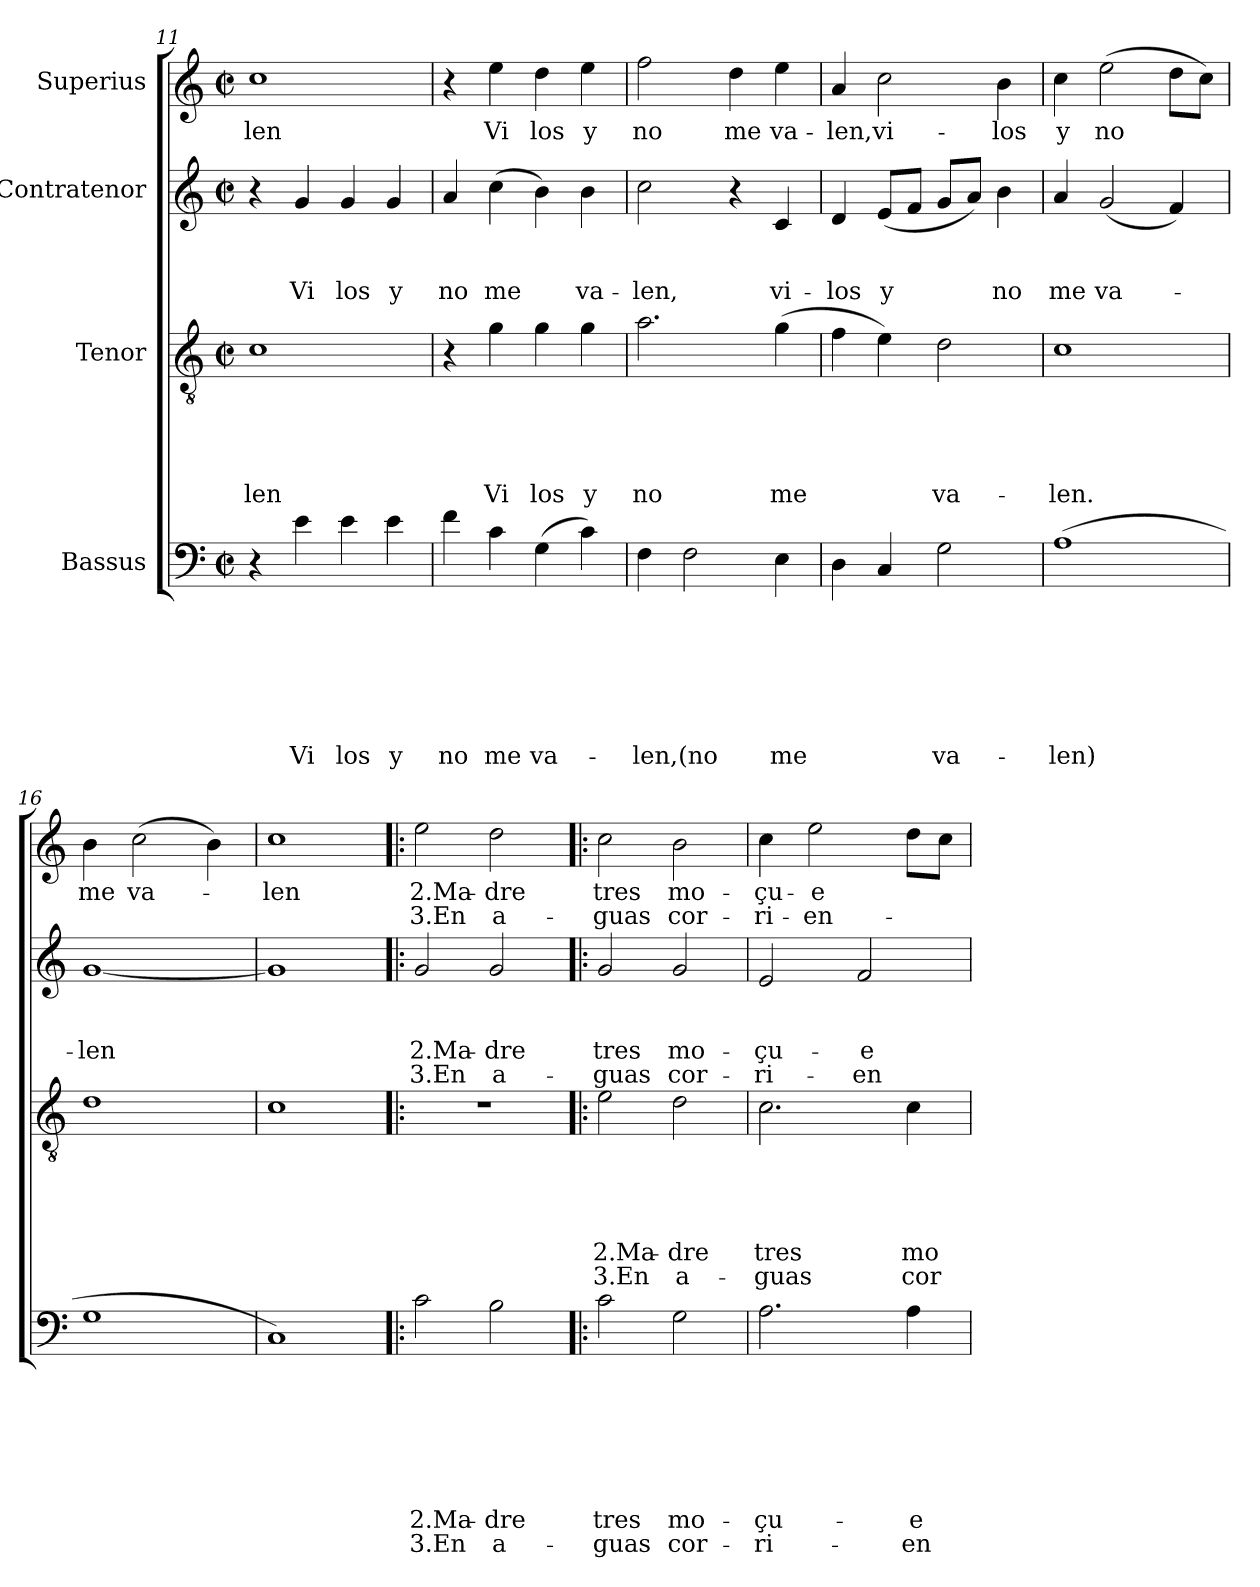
**kern	**text	**text	**text	**text	**text	**text	**text	**text	**kern	**text	**text	**text	**text	**text	**text	**kern	**text	**text	**text	**text	**kern	**text	**text
*part4	*part4	*part4	*part4	*part4	*part4	*part4	*part4	*part4	*part3	*part3	*part3	*part3	*part3	*part3	*part3	*part2	*part2	*part2	*part2	*part2	*part1	*part1	*part1
*staff4	*staff4	*staff4	*staff4	*staff4	*staff4	*staff4	*staff4	*staff4	*staff3	*staff3	*staff3	*staff3	*staff3	*staff3	*staff3	*staff2	*staff2	*staff2	*staff2	*staff2	*staff1	*staff1	*staff1
*I"Bassus	*	*	*	*	*	*	*	*	*I"Tenor	*	*	*	*	*	*	*I"Contratenor	*	*	*	*	*I"Superius	*	*
*clefF4	*	*	*	*	*	*	*	*	*clefGv2	*	*	*	*	*	*	*clefG2	*	*	*	*	*clefG2	*	*
*k[]	*	*	*	*	*	*	*	*	*k[]	*	*	*	*	*	*	*k[]	*	*	*	*	*k[]	*	*
*C:	*	*	*	*	*	*	*	*	*C:	*	*	*	*	*	*	*C:	*	*	*	*	*C:	*	*
*M2/2	*	*	*	*	*	*	*	*	*M2/2	*	*	*	*	*	*	*M2/2	*	*	*	*	*M2/2	*	*
*met(c|)	*	*	*	*	*	*	*	*	*met(c|)	*	*	*	*	*	*	*met(c|)	*	*	*	*	*met(c|)	*	*
=11	=11	=11	=11	=11	=11	=11	=11	=11	=11	=11	=11	=11	=11	=11	=11	=11	=11	=11	=11	=11	=11	=11	=11
4r	.	.	.	.	.	.	.	.	1c	.	.	.	.	-len	.	4r	.	.	.	.	1cc	-len	.
4e\	.	.	.	.	.	.	Vi	.	.	.	.	.	.	.	.	4g/	.	.	Vi	.	.	.	.
4e\	.	.	.	.	.	.	los	.	.	.	.	.	.	.	.	4g/	.	.	los	.	.	.	.
4e\	.	.	.	.	.	.	y	.	.	.	.	.	.	.	.	4g/	.	.	y	.	.	.	.
!!LO:LB:g=z
=12	=12	=12	=12	=12	=12	=12	=12	=12	=12	=12	=12	=12	=12	=12	=12	=12	=12	=12	=12	=12	=12	=12	=12
4f\	.	.	.	.	.	.	no	.	4r	.	.	.	.	.	.	4a/	.	.	no	.	4r	.	.
4c\	.	.	.	.	.	.	me	.	4g\	.	.	.	.	Vi	.	(4cc\	.	.	me	.	4ee\	Vi	.
(4G\	.	.	.	.	.	.	va-	.	4g\	.	.	.	.	los	.	4b\)	.	.	.	.	4dd\	los	.
4c\)	.	.	.	.	.	.	.	.	4g\	.	.	.	.	y	.	4b\	.	.	va-	.	4ee\	y	.
=13	=13	=13	=13	=13	=13	=13	=13	=13	=13	=13	=13	=13	=13	=13	=13	=13	=13	=13	=13	=13	=13	=13	=13
4F\	.	.	.	.	.	.	-len,	.	2.a\	.	.	.	.	no	.	2cc\	.	.	-len,	.	2ff\	no	.
2F\	.	.	.	.	.	.	(no	.	.	.	.	.	.	.	.	.	.	.	.	.	.	.	.
.	.	.	.	.	.	.	.	.	.	.	.	.	.	.	.	4r	.	.	.	.	4dd\	me	.
4E\	.	.	.	.	.	.	me	.	(4g\	.	.	.	.	me	.	4c/	.	.	vi-	.	4ee\	va-	.
=14	=14	=14	=14	=14	=14	=14	=14	=14	=14	=14	=14	=14	=14	=14	=14	=14	=14	=14	=14	=14	=14	=14	=14
4D\	.	.	.	.	.	.	.	.	4f\	.	.	.	.	.	.	4d/	.	.	-los	.	4a/	-len,	.
4C/	.	.	.	.	.	.	.	.	4e\)	.	.	.	.	.	.	(8e/L	.	.	y	.	2cc\	vi-	.
.	.	.	.	.	.	.	.	.	.	.	.	.	.	.	.	8f/J	.	.	.	.	.	.	.
2G\	.	.	.	.	.	.	va-	.	2d\	.	.	.	.	va-	.	8g/L	.	.	.	.	.	.	.
.	.	.	.	.	.	.	.	.	.	.	.	.	.	.	.	8a/J)	.	.	.	.	.	.	.
.	.	.	.	.	.	.	.	.	.	.	.	.	.	.	.	4b\	.	.	no	.	4b\	-los	.
=15	=15	=15	=15	=15	=15	=15	=15	=15	=15	=15	=15	=15	=15	=15	=15	=15	=15	=15	=15	=15	=15	=15	=15
(1A	.	.	.	.	.	.	-len)	.	1c	.	.	.	.	-len.	.	4a/	.	.	me	.	4cc\	y	.
.	.	.	.	.	.	.	.	.	.	.	.	.	.	.	.	(2g/	.	.	va-	.	(2ee\	no	.
.	.	.	.	.	.	.	.	.	.	.	.	.	.	.	.	4f/)	.	.	.	.	8dd\L	.	.
.	.	.	.	.	.	.	.	.	.	.	.	.	.	.	.	.	.	.	.	.	8cc\J)	.	.
!!LO:PB:g=z
=16	=16	=16	=16	=16	=16	=16	=16	=16	=16	=16	=16	=16	=16	=16	=16	=16	=16	=16	=16	=16	=16	=16	=16
1G	.	.	.	.	.	.	.	.	1d	.	.	.	.	.	.	[1g	.	.	-len	.	4b\	me	.
.	.	.	.	.	.	.	.	.	.	.	.	.	.	.	.	.	.	.	.	.	(2cc\	va-	.
.	.	.	.	.	.	.	.	.	.	.	.	.	.	.	.	.	.	.	.	.	4b\)	.	.
=17	=17	=17	=17	=17	=17	=17	=17	=17	=17	=17	=17	=17	=17	=17	=17	=17	=17	=17	=17	=17	=17	=17	=17
1C)	.	.	.	.	.	.	.	.	1c	.	.	.	.	.	.	1g]	.	.	.	.	1cc	-len	.
=18|!:	=18|!:	=18|!:	=18|!:	=18|!:	=18|!:	=18|!:	=18|!:	=18|!:	=18|!:	=18|!:	=18|!:	=18|!:	=18|!:	=18|!:	=18|!:	=18|!:	=18|!:	=18|!:	=18|!:	=18|!:	=18|!:	=18|!:	=18|!:
2c\	.	.	.	.	.	.	2.Ma-	3.En	1r	.	.	.	.	.	.	2g/	.	.	2.Ma-	3.En	2ee\	2.Ma-	3.En
2B\	.	.	.	.	.	.	-dre	a-	.	.	.	.	.	.	.	2g/	.	.	-dre	a-	2dd\	-dre	a-
=19	=19	=19	=19	=19	=19	=19	=19	=19	=19	=19	=19	=19	=19	=19	=19	=19	=19	=19	=19	=19	=19	=19	=19
2c\	.	.	.	.	.	.	tres	-guas	2e\	.	.	.	.	2.Ma-	3.En	2g/	.	.	tres	-guas	2cc\	tres	-guas
2G\	.	.	.	.	.	.	mo-	cor-	2d\	.	.	.	.	-dre	a-	2g/	.	.	mo-	cor-	2b\	mo-	cor-
!!LO:LB:g=z
=20	=20	=20	=20	=20	=20	=20	=20	=20	=20	=20	=20	=20	=20	=20	=20	=20	=20	=20	=20	=20	=20	=20	=20
2.A\	.	.	.	.	.	.	-çu-	-ri-	2.c\	.	.	.	.	tres	-guas	2e/	.	.	-çu-	-ri-	4cc\	-çu-	-ri-
.	.	.	.	.	.	.	.	.	.	.	.	.	.	.	.	.	.	.	.	.	2ee\	-e	-en-
.	.	.	.	.	.	.	.	.	.	.	.	.	.	.	.	2f/	.	.	-e	-en-	.	.	.
4A\	.	.	.	.	.	.	-e	-en-	4c\	.	.	.	.	mo-	cor-	.	.	.	.	.	8dd\L	.	.
.	.	.	.	.	.	.	.	.	.	.	.	.	.	.	.	.	.	.	.	.	8cc\J	.	.
=	=	=	=	=	=	=	=	=	=	=	=	=	=	=	=	=	=	=	=	=	=	=	=
*-	*-	*-	*-	*-	*-	*-	*-	*-	*-	*-	*-	*-	*-	*-	*-	*-	*-	*-	*-	*-	*-	*-	*-
